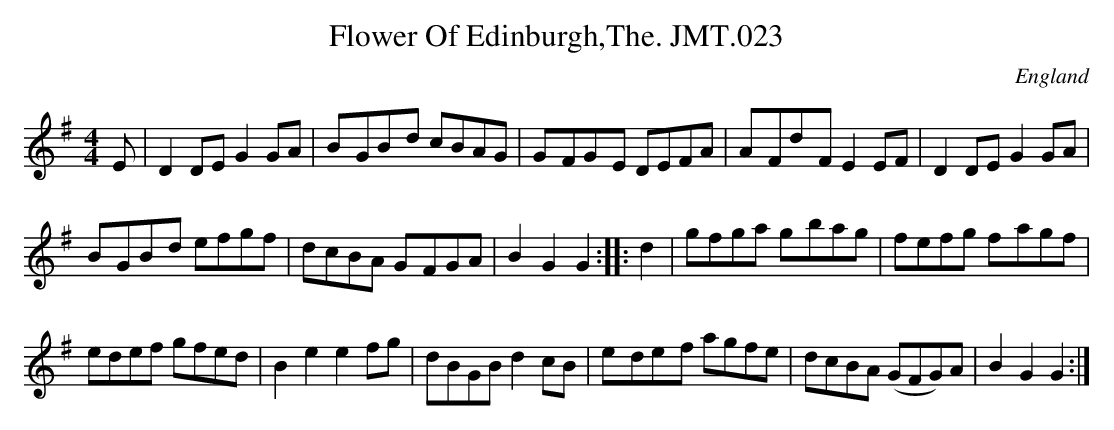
X:1
T:Flower Of Edinburgh,The. JMT.023
M:4/4
L:1/8
O:England
K:G
E|D2DEG2GA|B-GB-d cBAG|G-FG-E DEFA|A-Fd-FE2EF|D2DEG2GA|!B-GB-d efgf|dcBA
 G-FGA|B2G2G2:|
|:d2|gfga g-bag|fefg f-agf|!edef gfed|B2e2e2fg|dBGBd2cB|e-de-f agfe|dcBA
 (GFG)A|B2G2G2:|]
